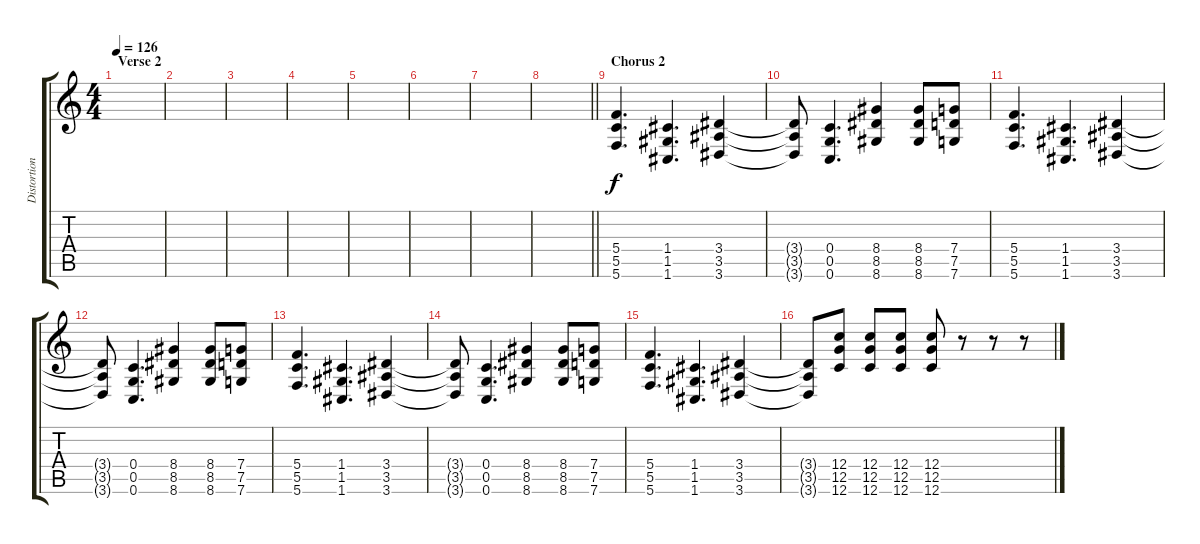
\track ("Distortion Guitar 2" "Distortion") {instrument distortionguitar}
\staff {score tabs}
\tuning (D4 A3 F3 C3 G2 C2) {hide}
\ts (4 4)
\section ("" "Verse 2")
\tempo 126
\clef g2
\ks c
|
|
|
|
|
|
|
\barLineRight lightlight
|
\section ("" "Chorus 2")
(5.4 5.5 5.6).4{d} (1.4 1.5 1.6).4{d} (3.4 3.5 3.6).4 |
(3.4{t} 3.5{t} 3.6{t}).8 (0.4 0.5 0.6).4{d} (8.4 8.5 8.6).4 (8.4 8.5 8.6).8 (7.4 7.5 7.6).8 |
(5.4 5.5 5.6).4{d} (1.4 1.5 1.6).4{d} (3.4 3.5 3.6).4 |
(3.4{t} 3.5{t} 3.6{t}).8 (0.4 0.5 0.6).4{d} (8.4 8.5 8.6).4 (8.4 8.5 8.6).8 (7.4 7.5 7.6).8 |
(5.4 5.5 5.6).4{d} (1.4 1.5 1.6).4{d} (3.4 3.5 3.6).4 |
(3.4{t} 3.5{t} 3.6{t}).8 (0.4 0.5 0.6).4{d} (8.4 8.5 8.6).4 (8.4 8.5 8.6).8 (7.4 7.5 7.6).8 |
(5.4 5.5 5.6).4{d} (1.4 1.5 1.6).4{d} (3.4 3.5 3.6).4 |
(3.4{t} 3.5{t} 3.6{t}).8 (12.4 12.5 12.6).8 (12.4 12.5 12.6).8 (12.4 12.5 12.6).8 (12.4 12.5 12.6).8 r.8 r.8 r.8
